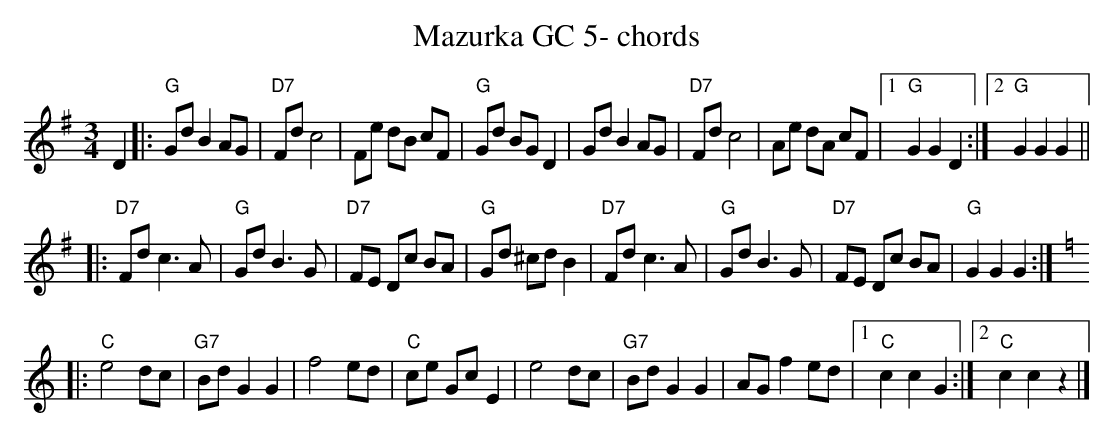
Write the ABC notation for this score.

X:1
T:Mazurka GC 5- chords
M:3/4
L:1/8
K:Gmaj%%MIDI gchordon
D2 |: "G"GdB2AG | "D7"Fdc4 | Fe dB cF | "G"Gd BGD2 | Gd B2AG | "D7"Fdc4 | Ae dA cF |1 "G"G2G2D2 :|2 "G"G2G2G2 ||
|:"D7"Fdc3A | "G"GdB3G | "D7"FE Dc BA | "G"Gd ^cdB2 | "D7"Fdc3A | "G"GdB3G | "D7"FE Dc BA | "G"G2G2G2 :|[K:Cmaj]
|: "C"e4dc | "G7"BdG2G2 | f4ed | "C"ce GcE2 | e4dc | "G7"BdG2G2 | AG f2ed |1 "C"c2c2G2 :|2 "C"c2c2z2 |]
